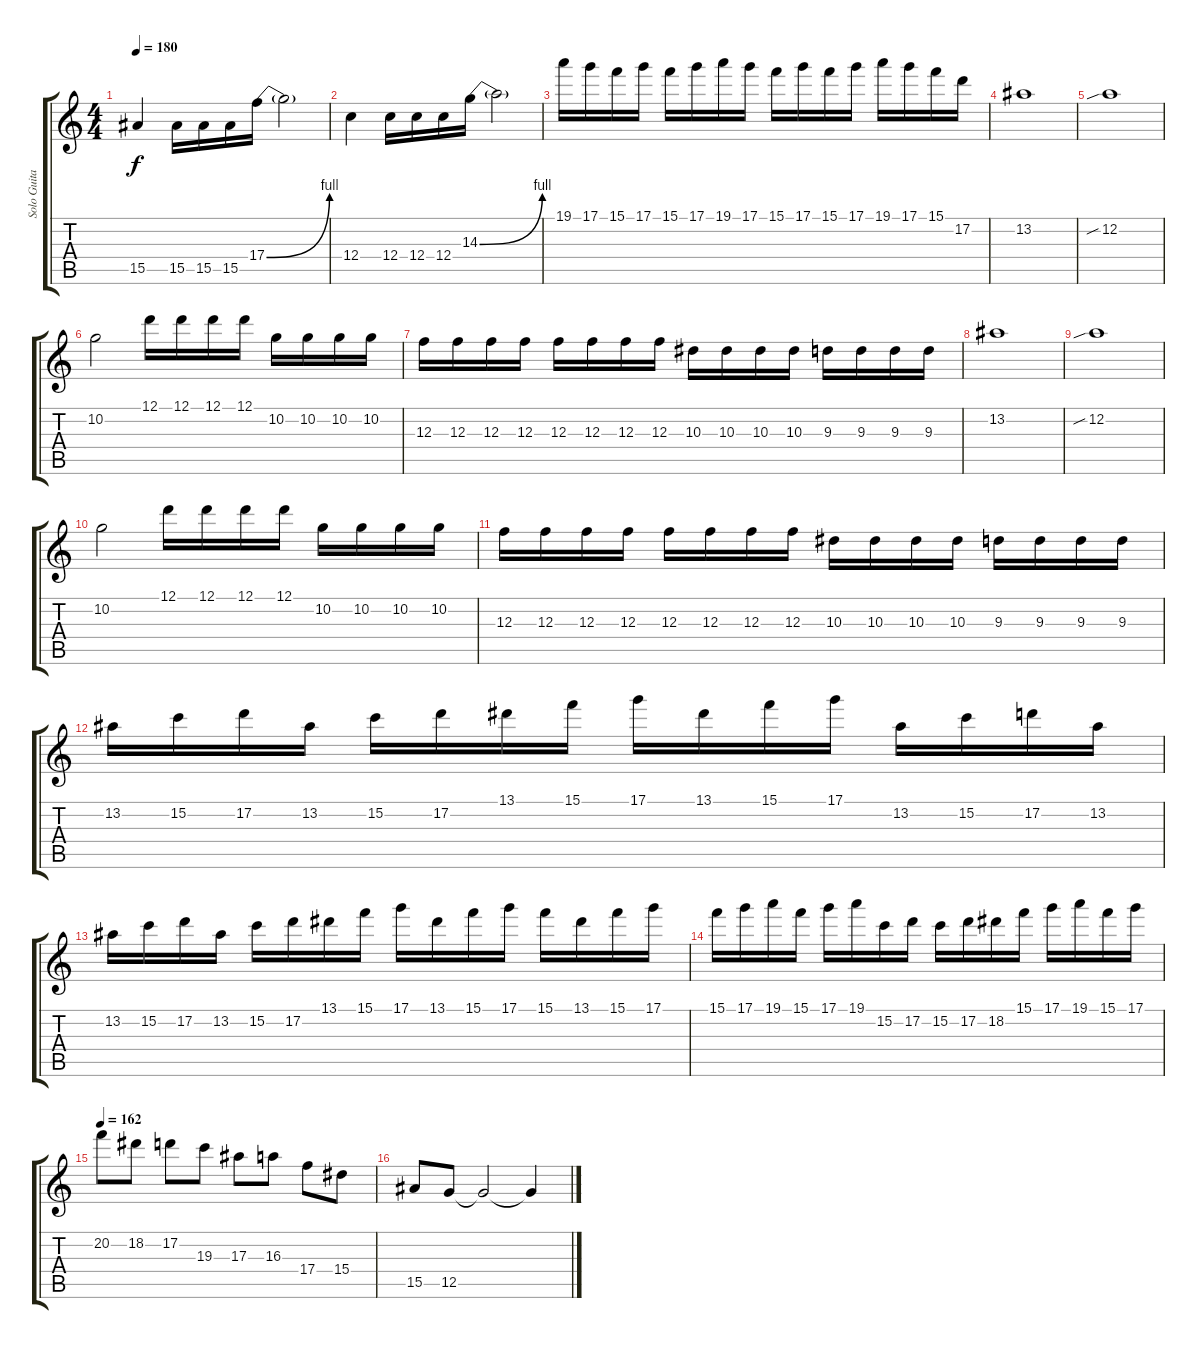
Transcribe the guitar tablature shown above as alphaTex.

\track ("Solo Guitar" "Solo Guita") {instrument distortionguitar}
\staff {score tabs}
\tuning (D4 A3 F3 C3 G2 C2) {hide}
\ts (4 4)
\tempo 180
\clef g2
\ks c
15.5.4{dy f} 15.5.16 15.5.16 15.5.16 17.4{be (bend 0 0 60 4)}.16 17.4{t}.2 |
12.4.4 12.4.16 12.4.16 12.4.16 14.3{be (bend 0 0 60 4)}.16 14.3{t}.2 |
19.1.16 17.1.16 15.1.16 17.1.16 15.1.16 17.1.16 19.1.16 17.1.16 15.1.16 17.1.16 15.1.16 17.1.16 19.1.16 17.1.16 15.1.16 17.2.16 |
13.2.1 |
12.2{sib}.1 |
10.2.2 12.1.16 12.1.16 12.1.16 12.1.16 10.2.16 10.2.16 10.2.16 10.2.16 |
12.3.16 12.3.16 12.3.16 12.3.16 12.3.16 12.3.16 12.3.16 12.3.16 10.3.16 10.3.16 10.3.16 10.3.16 9.3.16 9.3.16 9.3.16 9.3.16 |
13.2.1 |
12.2{sib}.1 |
10.2.2 12.1.16 12.1.16 12.1.16 12.1.16 10.2.16 10.2.16 10.2.16 10.2.16 |
12.3.16 12.3.16 12.3.16 12.3.16 12.3.16 12.3.16 12.3.16 12.3.16 10.3.16 10.3.16 10.3.16 10.3.16 9.3.16 9.3.16 9.3.16 9.3.16 |
13.2.16 15.2.16 17.2.16 13.2.16 15.2.16 17.2.16 13.1.16 15.1.16 17.1.16 13.1.16 15.1.16 17.1.16 13.2.16 15.2.16 17.2.16 13.2.16 |
13.2.16 15.2.16 17.2.16 13.2.16 15.2.16 17.2.16 13.1.16 15.1.16 17.1.16 13.1.16 15.1.16 17.1.16 15.1.16 13.1.16 15.1.16 17.1.16 |
15.1.16 17.1.16 19.1.16 15.1.16 17.1.16 19.1.16 15.2.16 17.2.16 15.2.16 17.2.16 18.2.16 15.1.16 17.1.16 19.1.16 15.1.16 17.1.16 |
\tempo 162
20.2.8 18.2.8 17.2.8 19.3.8 17.3.8 16.3.8 17.4.8 15.4.8 |
15.5.8 12.5.8 12.5{t}.2 12.5{t}.4
